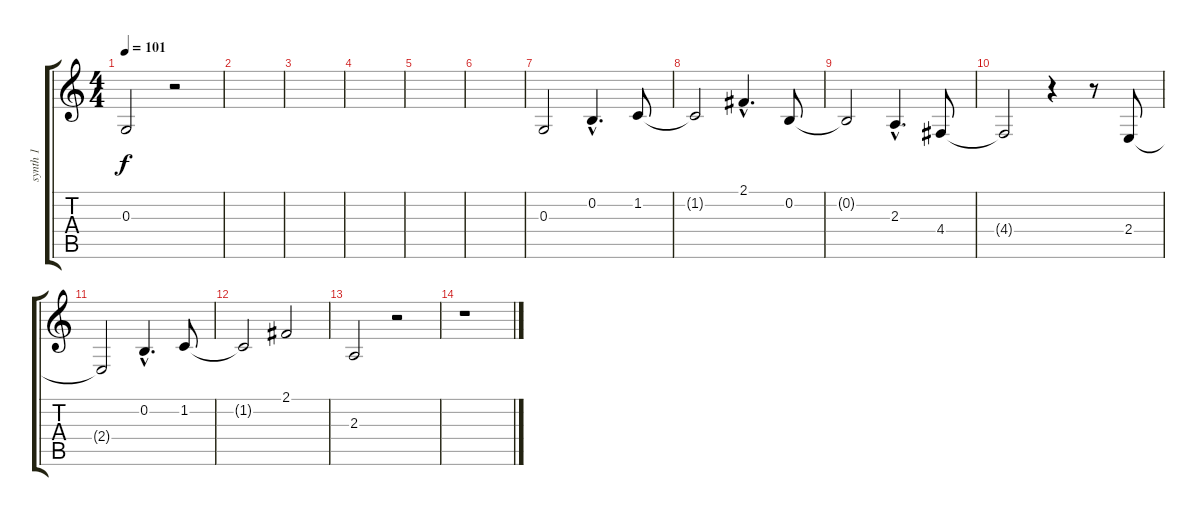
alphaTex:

\track ("synth 1" "synth 1") {instrument pad1newage}
\staff {score tabs}
\tuning (E4 B3 G3 D3 A2 E2) {hide}
\ts (4 4)
\tempo 101
\clef g2
\ks c
0.3{t}.2{dy f} r.2 |
|
|
|
|
|
0.3.2 0.2{hac}.4{d} 1.2.8 |
1.2{t}.2 2.1{hac}.4{d} 0.2.8 |
0.2{t}.2 2.3{hac}.4{d} 4.4.8 |
4.4{t}.2 r.4 r.8 2.4.8 |
2.4{t}.2 0.2{hac}.4{d} 1.2.8 |
1.2{t}.2 2.1.2 |
2.3.2 r.2 |
r.1
